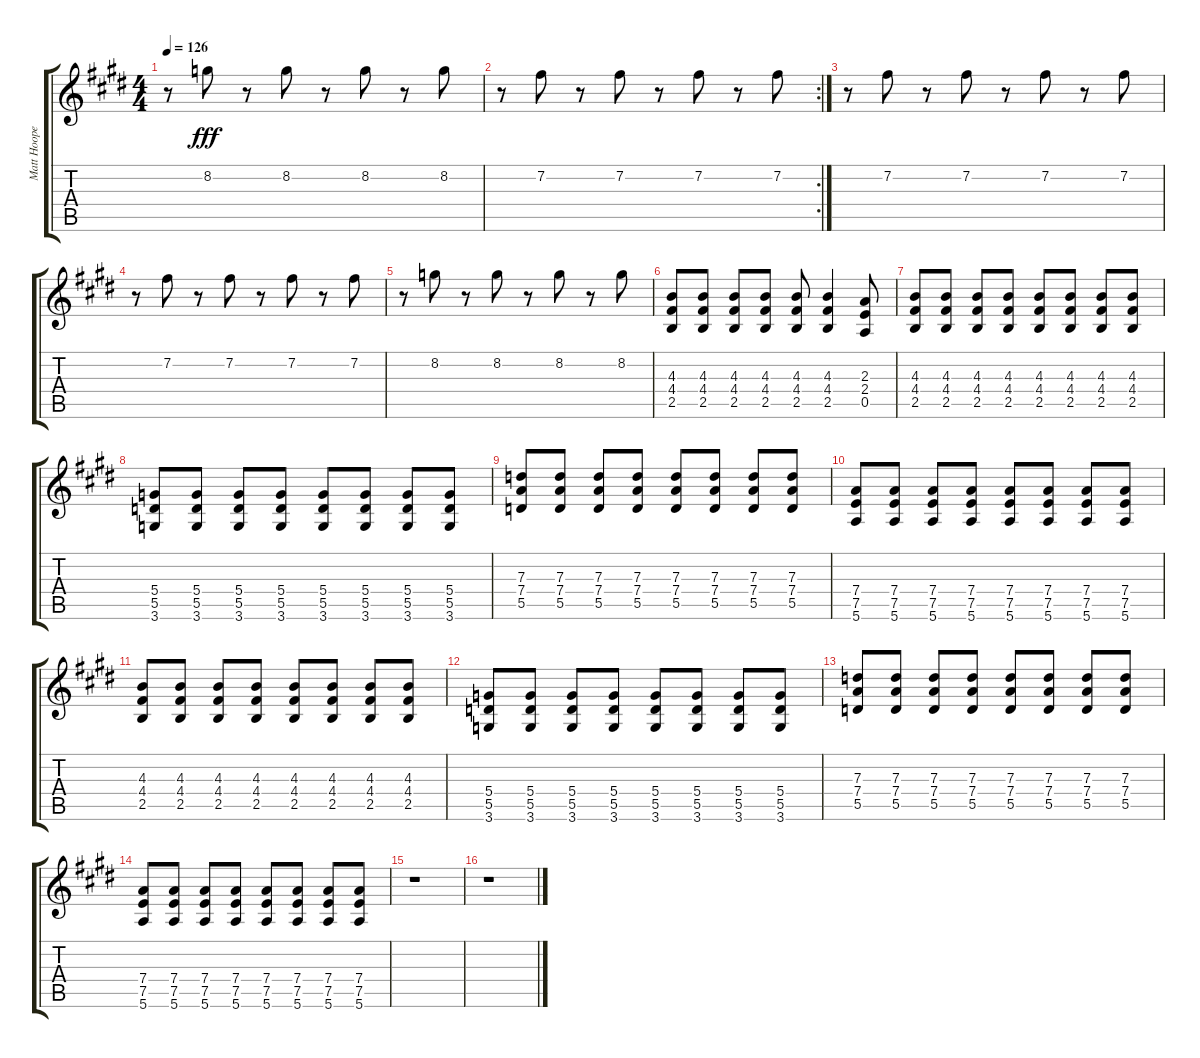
\track ("Matt Hoopes" "Matt Hoope") {instrument distortionguitar}
\staff {score tabs}
\tuning (E4 B3 G3 D3 A2 E2) {hide}
\ts (4 4)
\tempo 126
\clef g2
\ks c#minor
r.8{dy fff} 8.2.8 r.8 8.2.8 r.8 8.2.8 r.8 8.2.8 |
\rc 2
r.8 7.2.8 r.8 7.2.8 r.8 7.2.8 r.8 7.2.8 |
\ks e
r.8 7.2.8 r.8 7.2.8 r.8 7.2.8 r.8 7.2.8 |
\ks c#minor
r.8 7.2.8 r.8 7.2.8 r.8 7.2.8 r.8 7.2.8 |
r.8 8.2.8 r.8 8.2.8 r.8 8.2.8 r.8 8.2.8 |
(4.3 4.4 2.5).8 (4.3 4.4 2.5).8 (4.3 4.4 2.5).8 (4.3 4.4 2.5).8 (4.3 4.4 2.5).8 (4.3 4.4 2.5).4 (2.3 2.4 0.5).8 |
\ks e
(4.3 4.4 2.5).8 (4.3 4.4 2.5).8 (4.3 4.4 2.5).8 (4.3 4.4 2.5).8 (4.3 4.4 2.5).8 (4.3 4.4 2.5).8 (4.3 4.4 2.5).8 (4.3 4.4 2.5).8 |
\ks c#minor
(5.4 5.5 3.6).8 (5.4 5.5 3.6).8 (5.4 5.5 3.6).8 (5.4 5.5 3.6).8 (5.4 5.5 3.6).8 (5.4 5.5 3.6).8 (5.4 5.5 3.6).8 (5.4 5.5 3.6).8 |
(7.3 7.4 5.5).8 (7.3 7.4 5.5).8 (7.3 7.4 5.5).8 (7.3 7.4 5.5).8 (7.3 7.4 5.5).8 (7.3 7.4 5.5).8 (7.3 7.4 5.5).8 (7.3 7.4 5.5).8 |
(7.4 7.5 5.6).8 (7.4 7.5 5.6).8 (7.4 7.5 5.6).8 (7.4 7.5 5.6).8 (7.4 7.5 5.6).8 (7.4 7.5 5.6).8 (7.4 7.5 5.6).8 (7.4 7.5 5.6).8 |
\ks e
(4.3 4.4 2.5).8 (4.3 4.4 2.5).8 (4.3 4.4 2.5).8 (4.3 4.4 2.5).8 (4.3 4.4 2.5).8 (4.3 4.4 2.5).8 (4.3 4.4 2.5).8 (4.3 4.4 2.5).8 |
\ks c#minor
(5.4 5.5 3.6).8 (5.4 5.5 3.6).8 (5.4 5.5 3.6).8 (5.4 5.5 3.6).8 (5.4 5.5 3.6).8 (5.4 5.5 3.6).8 (5.4 5.5 3.6).8 (5.4 5.5 3.6).8 |
(7.3 7.4 5.5).8 (7.3 7.4 5.5).8 (7.3 7.4 5.5).8 (7.3 7.4 5.5).8 (7.3 7.4 5.5).8 (7.3 7.4 5.5).8 (7.3 7.4 5.5).8 (7.3 7.4 5.5).8 |
(7.4 7.5 5.6).8 (7.4 7.5 5.6).8 (7.4 7.5 5.6).8 (7.4 7.5 5.6).8 (7.4 7.5 5.6).8 (7.4 7.5 5.6).8 (7.4 7.5 5.6).8 (7.4 7.5 5.6).8 |
\ks e
r.1 |
\ks c#minor
r.1
